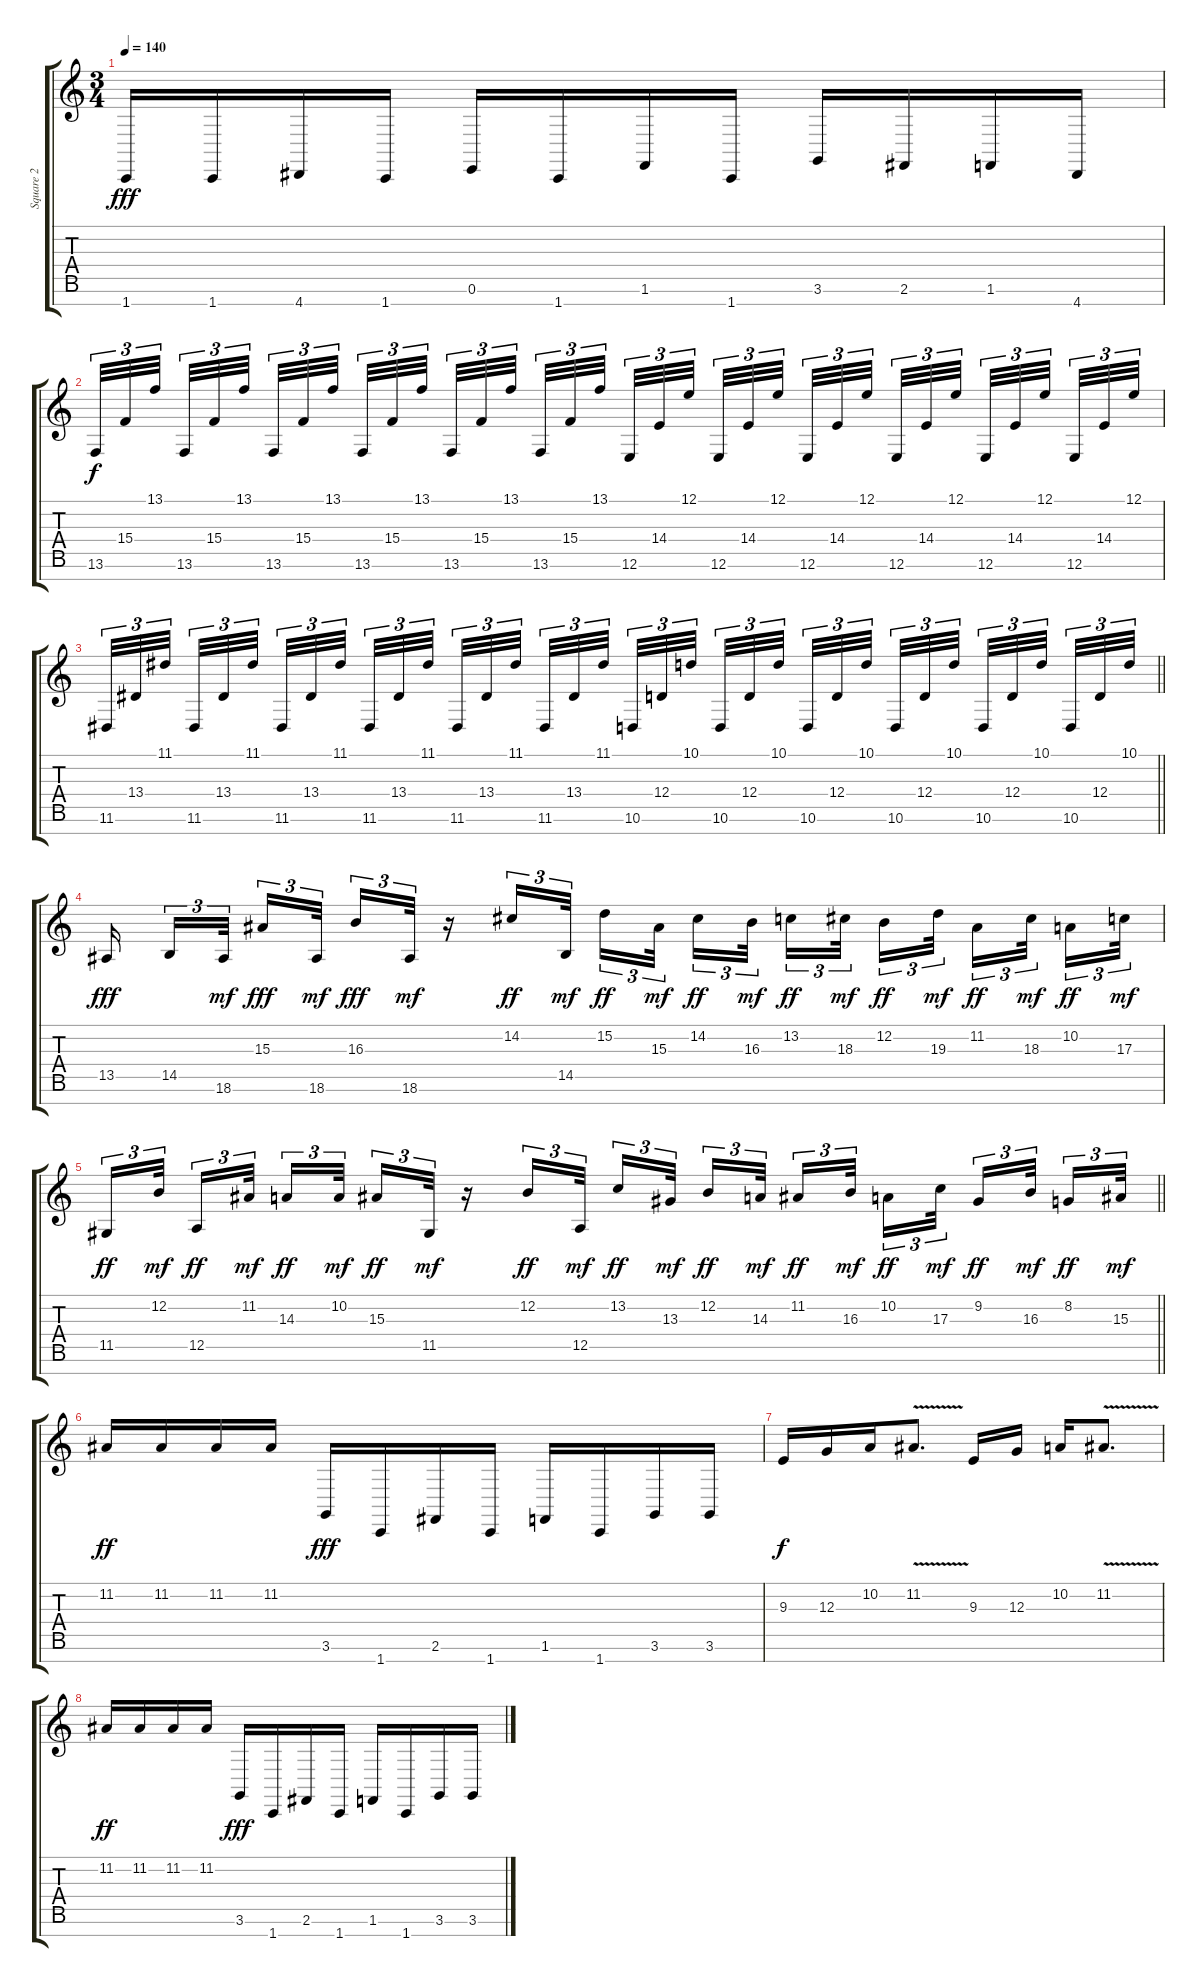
\track ("Square 2" "Square 2") {instrument lead1square}
\staff {score tabs}
\tuning (E4 B3 G3 D3 A2 E2 B1) {hide}
\ts (3 4)
\tempo 140
\clef g2
\ks c
1.7.16{dy fff} 1.7.16 4.7.16 1.7.16 0.6.16 1.7.16 1.6.16 1.7.16 3.6.16 2.6.16 1.6.16 4.7.16 |
13.6.32{tu (3 2) dy f} 15.4.32{tu (3 2)} 13.1.32{tu (3 2) beam splitsecondary} 13.6.32{tu (3 2)} 15.4.32{tu (3 2)} 13.1.32{tu (3 2) beam splitsecondary} 13.6.32{tu (3 2)} 15.4.32{tu (3 2)} 13.1.32{tu (3 2) beam splitsecondary} 13.6.32{tu (3 2)} 15.4.32{tu (3 2)} 13.1.32{tu (3 2)} 13.6.32{tu (3 2)} 15.4.32{tu (3 2)} 13.1.32{tu (3 2) beam splitsecondary} 13.6.32{tu (3 2)} 15.4.32{tu (3 2)} 13.1.32{tu (3 2) beam splitsecondary} 12.6.32{tu (3 2)} 14.4.32{tu (3 2)} 12.1.32{tu (3 2) beam splitsecondary} 12.6.32{tu (3 2)} 14.4.32{tu (3 2)} 12.1.32{tu (3 2)} 12.6.32{tu (3 2)} 14.4.32{tu (3 2)} 12.1.32{tu (3 2) beam splitsecondary} 12.6.32{tu (3 2)} 14.4.32{tu (3 2)} 12.1.32{tu (3 2) beam splitsecondary} 12.6.32{tu (3 2)} 14.4.32{tu (3 2)} 12.1.32{tu (3 2) beam splitsecondary} 12.6.32{tu (3 2)} 14.4.32{tu (3 2)} 12.1.32{tu (3 2)} |
\barLineRight lightlight
11.6.32{tu (3 2)} 13.4.32{tu (3 2)} 11.1.32{tu (3 2) beam splitsecondary} 11.6.32{tu (3 2)} 13.4.32{tu (3 2)} 11.1.32{tu (3 2) beam splitsecondary} 11.6.32{tu (3 2)} 13.4.32{tu (3 2)} 11.1.32{tu (3 2) beam splitsecondary} 11.6.32{tu (3 2)} 13.4.32{tu (3 2)} 11.1.32{tu (3 2)} 11.6.32{tu (3 2)} 13.4.32{tu (3 2)} 11.1.32{tu (3 2) beam splitsecondary} 11.6.32{tu (3 2)} 13.4.32{tu (3 2)} 11.1.32{tu (3 2) beam splitsecondary} 10.6.32{tu (3 2)} 12.4.32{tu (3 2)} 10.1.32{tu (3 2) beam splitsecondary} 10.6.32{tu (3 2)} 12.4.32{tu (3 2)} 10.1.32{tu (3 2)} 10.6.32{tu (3 2)} 12.4.32{tu (3 2)} 10.1.32{tu (3 2) beam splitsecondary} 10.6.32{tu (3 2)} 12.4.32{tu (3 2)} 10.1.32{tu (3 2) beam splitsecondary} 10.6.32{tu (3 2)} 12.4.32{tu (3 2)} 10.1.32{tu (3 2) beam splitsecondary} 10.6.32{tu (3 2)} 12.4.32{tu (3 2)} 10.1.32{tu (3 2)} |
13.5.16{dy fff beam splitsecondary} 14.5.16{tu (3 2)} 18.6.32{tu (3 2) dy mf beam splitsecondary} 15.3.16{tu (3 2) dy fff} 18.6.32{tu (3 2) dy mf beam splitsecondary} 16.3.16{tu (3 2) dy fff} 18.6.32{tu (3 2) dy mf} r.16 14.2.16{tu (3 2) dy ff} 14.5.32{tu (3 2) dy mf beam splitsecondary} 15.2.16{tu (3 2) dy ff} 15.3.32{tu (3 2) dy mf beam splitsecondary} 14.2.16{tu (3 2) dy ff} 16.3.32{tu (3 2) dy mf} 13.2.16{tu (3 2) dy ff} 18.3.32{tu (3 2) dy mf beam splitsecondary} 12.2.16{tu (3 2) dy ff} 19.3.32{tu (3 2) dy mf beam splitsecondary} 11.2.16{tu (3 2) dy ff} 18.3.32{tu (3 2) dy mf beam splitsecondary} 10.2.16{tu (3 2) dy ff} 17.3.32{tu (3 2) dy mf} |
\barLineRight lightlight
11.5.16{tu (3 2) dy ff} 12.2.32{tu (3 2) dy mf beam splitsecondary} 12.5.16{tu (3 2) dy ff} 11.2.32{tu (3 2) dy mf beam splitsecondary} 14.3.16{tu (3 2) dy ff} 10.2.32{tu (3 2) dy mf beam splitsecondary} 15.3.16{tu (3 2) dy ff} 11.5.32{tu (3 2) dy mf} r.16 12.2.16{tu (3 2) dy ff} 12.5.32{tu (3 2) dy mf beam splitsecondary} 13.2.16{tu (3 2) dy ff} 13.3.32{tu (3 2) dy mf beam splitsecondary} 12.2.16{tu (3 2) dy ff} 14.3.32{tu (3 2) dy mf} 11.2.16{tu (3 2) dy ff} 16.3.32{tu (3 2) dy mf beam splitsecondary} 10.2.16{tu (3 2) dy ff} 17.3.32{tu (3 2) dy mf beam splitsecondary} 9.2.16{tu (3 2) dy ff} 16.3.32{tu (3 2) dy mf beam splitsecondary} 8.2.16{tu (3 2) dy ff} 15.3.32{tu (3 2) dy mf} |
11.2.16{dy ff} 11.2.16 11.2.16 11.2.16 3.6.16{dy fff} 1.7.16 2.6.16 1.7.16 1.6.16 1.7.16 3.6.16 3.6.16 |
9.3.16{dy f} 12.3.16 10.2.16 11.2{v}.8{d} 9.3.16 12.3.16 10.2.16 11.2{v}.8{d} |
11.2.16{dy ff} 11.2.16 11.2.16 11.2.16 3.6.16{dy fff} 1.7.16 2.6.16 1.7.16 1.6.16 1.7.16 3.6.16 3.6.16
